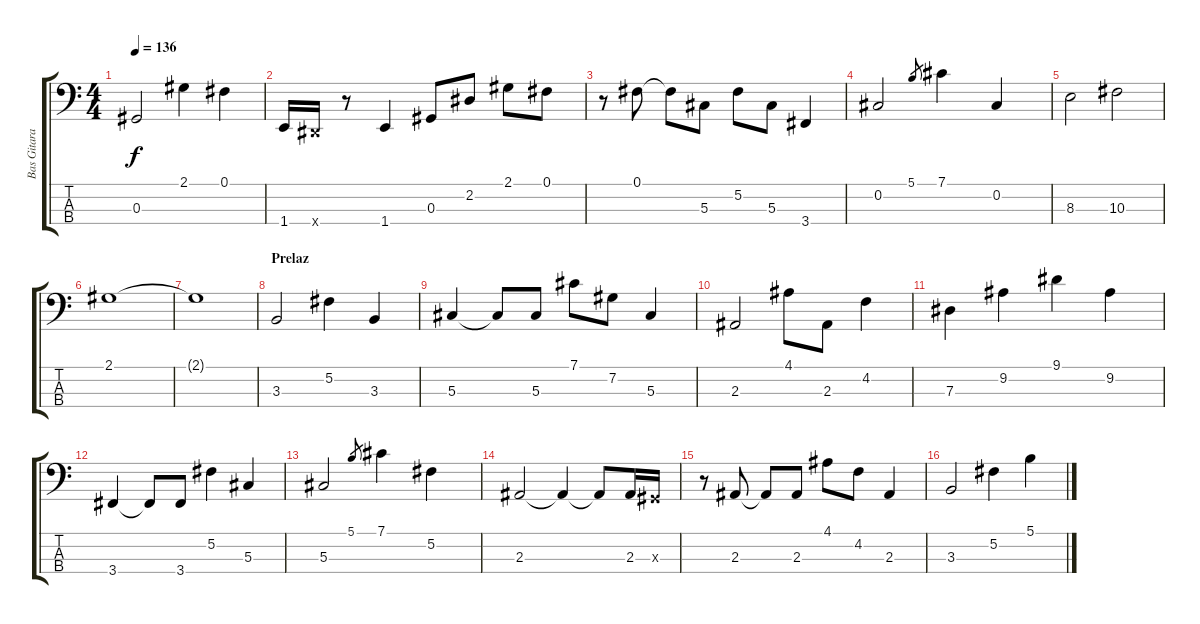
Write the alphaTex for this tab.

\track ("Bas Gitara" "Bas Gitara") {instrument electricbassfinger}
\staff {score tabs}
\tuning (Gb2 Db2 Ab1 Eb1) {hide}
\ts (4 4)
\tempo 136
\clef f4
\ks c
0.3.2{dy f} 2.1.4 0.1.4 |
1.4.16 0.4{x}.16 r.8 1.4.4 0.3.8 2.2.8 2.1.8 0.1.8 |
r.8 0.1.8 0.1{t}.8 5.3.8 5.2.8 5.3.8 3.4.4 |
0.2.2 5.1.8{gr} 7.1.4 0.2.4 |
8.3.2 10.3.2 |
2.1.1 |
2.1{t}.1 |
\section ("" "Prelaz")
3.3.2 5.2.4 3.3.4 |
5.3.4 5.3{t}.8 5.3.8 7.1.8 7.2.8 5.3.4 |
2.3.2 4.1.8 2.3.8 4.2.4 |
7.3.4 9.2.4 9.1.4 9.2.4 |
3.4.4 3.4{t}.8 3.4.8 5.2.4 5.3.4 |
5.3.2 5.1.8{gr} 7.1.4 5.2.4 |
2.3.2 2.3{t}.4 2.3{t}.8 2.3.16 0.3{x}.16 |
r.8 2.3.8 2.3{t}.8 2.3.8 4.1.8 4.2.8 2.3.4 |
3.3.2 5.2.4 5.1.4
